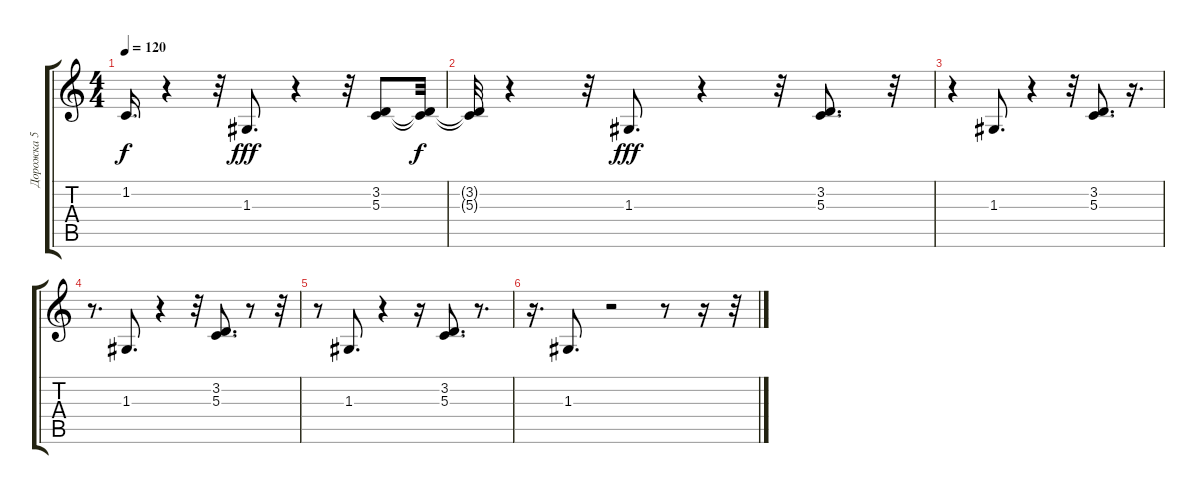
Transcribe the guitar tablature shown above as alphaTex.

\track ("Дорожка 5" "Дорожка 5") {instrument agogo}
\staff {score tabs}
\tuning (E4 B3 G3 D3 A2 E2) {hide}
\ts (4 4)
\tempo 120
\clef g2
\ks c
1.2{t}.16{d dy f} r.4 r.32 1.3.8{d dy fff} r.4 r.32 (3.2 5.3).8 (3.2{t} 5.3{t}).32{dy f} |
(3.2{t} 5.3{t}).32 r.4 r.32 1.3.8{d dy fff} r.4 r.32 (3.2 5.3).8{d} r.32 |
r.4 1.3.8{d} r.4 r.32 (3.2 5.3).8{d} r.16{d} |
r.8{d} 1.3.8{d} r.4 r.32 (3.2 5.3).8{d} r.8 r.32 |
r.8 1.3.8{d} r.4 r.16 (3.2 5.3).8{d} r.8{d} |
r.16{d} 1.3.8{d} r.2 r.8 r.16 r.32
